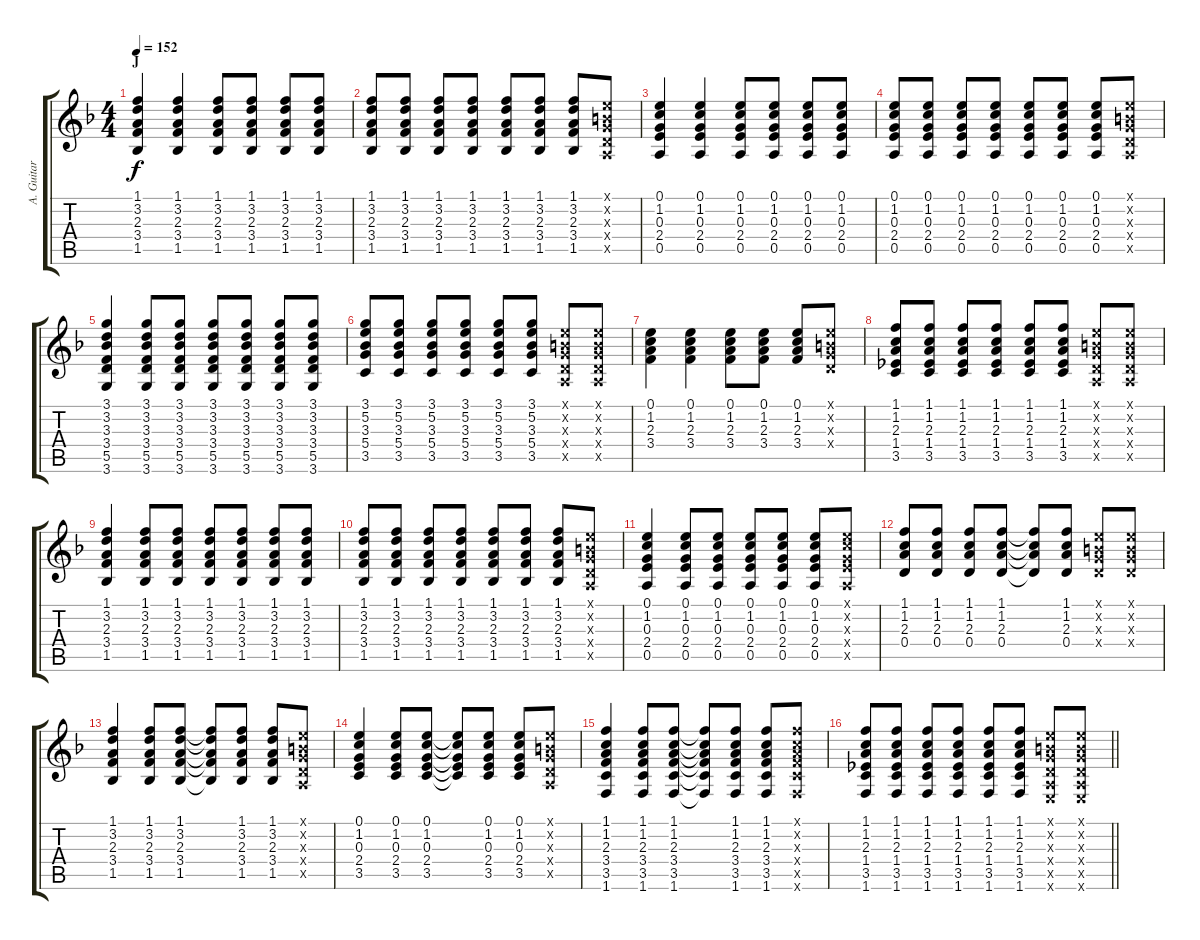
\track ("A. Guitar II" "A. Guitar ") {instrument acousticguitarsteel}
\staff {score tabs}
\tuning (E4 B3 G3 D3 A2 E2) {hide}
\ts (4 4)
\section ("" "J")
\tempo 152
\clef g2
\ks f
(1.1 3.2 2.3 3.4 1.5).4{dy f} (1.1 3.2 2.3 3.4 1.5).4 (1.1 3.2 2.3 3.4 1.5).8 (1.1 3.2 2.3 3.4 1.5).8 (1.1 3.2 2.3 3.4 1.5).8 (1.1 3.2 2.3 3.4 1.5).8 |
(1.1 3.2 2.3 3.4 1.5).8 (1.1 3.2 2.3 3.4 1.5).8 (1.1 3.2 2.3 3.4 1.5).8 (1.1 3.2 2.3 3.4 1.5).8 (1.1 3.2 2.3 3.4 1.5).8 (1.1 3.2 2.3 3.4 1.5).8 (1.1 3.2 2.3 3.4 1.5).8 (0.1{x} 0.2{x} 0.3{x} 0.4{x} 0.5{x}).8 |
(0.1 1.2 0.3 2.4 0.5).4 (0.1 1.2 0.3 2.4 0.5).4 (0.1 1.2 0.3 2.4 0.5).8 (0.1 1.2 0.3 2.4 0.5).8 (0.1 1.2 0.3 2.4 0.5).8 (0.1 1.2 0.3 2.4 0.5).8 |
(0.1 1.2 0.3 2.4 0.5).8 (0.1 1.2 0.3 2.4 0.5).8 (0.1 1.2 0.3 2.4 0.5).8 (0.1 1.2 0.3 2.4 0.5).8 (0.1 1.2 0.3 2.4 0.5).8 (0.1 1.2 0.3 2.4 0.5).8 (0.1 1.2 0.3 2.4 0.5).8 (0.1{x} 0.2{x} 0.3{x} 0.4{x} 0.5{x}).8 |
(3.1 3.2 3.3 3.4 5.5 3.6).4 (3.1 3.2 3.3 3.4 5.5 3.6).8 (3.1 3.2 3.3 3.4 5.5 3.6).8 (3.1 3.2 3.3 3.4 5.5 3.6).8 (3.1 3.2 3.3 3.4 5.5 3.6).8 (3.1 3.2 3.3 3.4 5.5 3.6).8 (3.1 3.2 3.3 3.4 5.5 3.6).8 |
(3.1 5.2 3.3 5.4 3.5).8 (3.1 5.2 3.3 5.4 3.5).8 (3.1 5.2 3.3 5.4 3.5).8 (3.1 5.2 3.3 5.4 3.5).8 (3.1 5.2 3.3 5.4 3.5).8 (3.1 5.2 3.3 5.4 3.5).8 (0.1{x} 0.2{x} 0.3{x} 0.4{x} 0.5{x}).8 (0.1{x} 0.2{x} 0.3{x} 0.4{x} 0.5{x}).8 |
(0.1 1.2 2.3 3.4).4 (0.1 1.2 2.3 3.4).4 (0.1 1.2 2.3 3.4).8 (0.1 1.2 2.3 3.4).8 (0.1 1.2 2.3 3.4).8 (0.1{x} 0.2{x} 0.3{x} 0.4{x}).8 |
(1.1 1.2 2.3 1.4 3.5).8 (1.1 1.2 2.3 1.4 3.5).8 (1.1 1.2 2.3 1.4 3.5).8 (1.1 1.2 2.3 1.4 3.5).8 (1.1 1.2 2.3 1.4 3.5).8 (1.1 1.2 2.3 1.4 3.5).8 (0.1{x} 0.2{x} 0.3{x} 0.4{x} 0.5{x}).8 (0.1{x} 0.2{x} 0.3{x} 0.4{x} 0.5{x}).8 |
(1.1 3.2 2.3 3.4 1.5).4 (1.1 3.2 2.3 3.4 1.5).8 (1.1 3.2 2.3 3.4 1.5).8 (1.1 3.2 2.3 3.4 1.5).8 (1.1 3.2 2.3 3.4 1.5).8 (1.1 3.2 2.3 3.4 1.5).8 (1.1 3.2 2.3 3.4 1.5).8 |
(1.1 3.2 2.3 3.4 1.5).8 (1.1 3.2 2.3 3.4 1.5).8 (1.1 3.2 2.3 3.4 1.5).8 (1.1 3.2 2.3 3.4 1.5).8 (1.1 3.2 2.3 3.4 1.5).8 (1.1 3.2 2.3 3.4 1.5).8 (1.1 3.2 2.3 3.4 1.5).8 (0.1{x} 0.2{x} 0.3{x} 0.4{x} 0.5{x}).8 |
(0.1 1.2 0.3 2.4 0.5).4 (0.1 1.2 0.3 2.4 0.5).8 (0.1 1.2 0.3 2.4 0.5).8 (0.1 1.2 0.3 2.4 0.5).8 (0.1 1.2 0.3 2.4 0.5).8 (0.1 1.2 0.3 2.4 0.5).8 (0.1{x} 1.2{x} 0.3{x} 2.4{x} 0.5{x}).8 |
(1.1 1.2 2.3 0.4).8 (1.1 1.2 2.3 0.4).8 (1.1 1.2 2.3 0.4).8 (1.1 1.2 2.3 0.4).8 (1.1{t} 1.2{t} 2.3{t} 0.4{t}).8 (1.1 1.2 2.3 0.4).8 (0.1{x} 0.2{x} 0.3{x} 0.4{x}).8 (0.1{x} 0.2{x} 0.3{x} 0.4{x}).8 |
(1.1 3.2 2.3 3.4 1.5).4 (1.1 3.2 2.3 3.4 1.5).8 (1.1 3.2 2.3 3.4 1.5).8 (1.1{t} 3.2{t} 2.3{t} 3.4{t} 1.5{t}).8 (1.1 3.2 2.3 3.4 1.5).8 (1.1 3.2 2.3 3.4 1.5).8 (0.1{x} 0.2{x} 0.3{x} 0.4{x} 0.5{x}).8 |
(0.1 1.2 0.3 2.4 3.5).4 (0.1 1.2 0.3 2.4 3.5).8 (0.1 1.2 0.3 2.4 3.5).8 (0.1{t} 1.2{t} 0.3{t} 2.4{t} 3.5{t}).8 (0.1 1.2 0.3 2.4 3.5).8 (0.1 1.2 0.3 2.4 3.5).8 (0.1{x} 0.2{x} 0.3{x} 0.4{x} 0.5{x}).8 |
(1.1 1.2 2.3 3.4 3.5 1.6).4 (1.1 1.2 2.3 3.4 3.5 1.6).8 (1.1 1.2 2.3 3.4 3.5 1.6).8 (1.1{t} 1.2{t} 2.3{t} 3.4{t} 3.5{t} 1.6{t}).8 (1.1 1.2 2.3 3.4 3.5 1.6).8 (1.1 1.2 2.3 3.4 3.5 1.6).8 (1.1{x} 1.2{x} 2.3{x} 3.4{x} 3.5{x} 1.6{x}).8 |
\barLineRight lightlight
(1.1 1.2 2.3 1.4 3.5 1.6).8 (1.1 1.2 2.3 1.4 3.5 1.6).8 (1.1 1.2 2.3 1.4 3.5 1.6).8 (1.1 1.2 2.3 1.4 3.5 1.6).8 (1.1 1.2 2.3 1.4 3.5 1.6).8 (1.1 1.2 2.3 1.4 3.5 1.6).8 (0.1{x} 0.2{x} 0.3{x} 0.4{x} 0.5{x} 0.6{x}).8 (0.1{x} 0.2{x} 0.3{x} 0.4{x} 0.5{x} 0.6{x}).8
